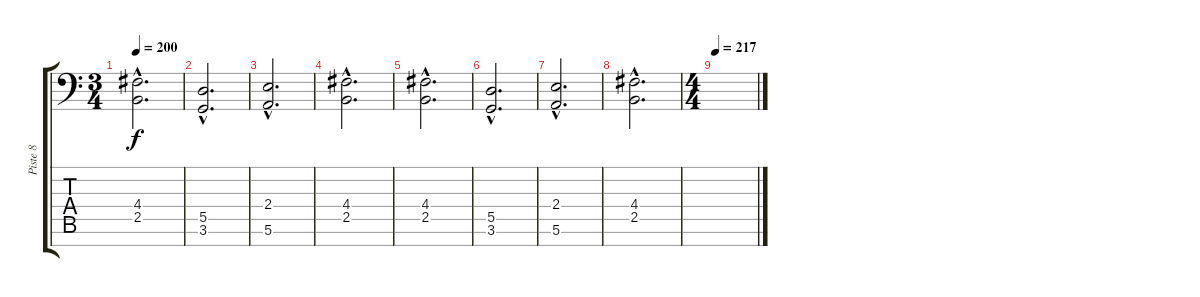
\track ("Piste 8" "Piste 8") {instrument voiceoohs}
\staff {score tabs}
\tuning (E4 B3 G3 D3 A2 E2 C-1) {hide}
\ts (3 4)
\tempo 200
\clef f4
\ks c
(4.4{hac} 2.5{hac}).2{d dy f} |
(5.5{hac} 3.6{hac}).2{d} |
(2.4{hac} 5.6{hac}).2{d} |
(4.4{hac} 2.5{hac}).2{d} |
(4.4{hac} 2.5{hac}).2{d} |
(5.5{hac} 3.6{hac}).2{d} |
(2.4{hac} 5.6{hac}).2{d} |
(4.4{hac} 2.5{hac}).2{d} |
\ts (4 4)
\tempo 217
